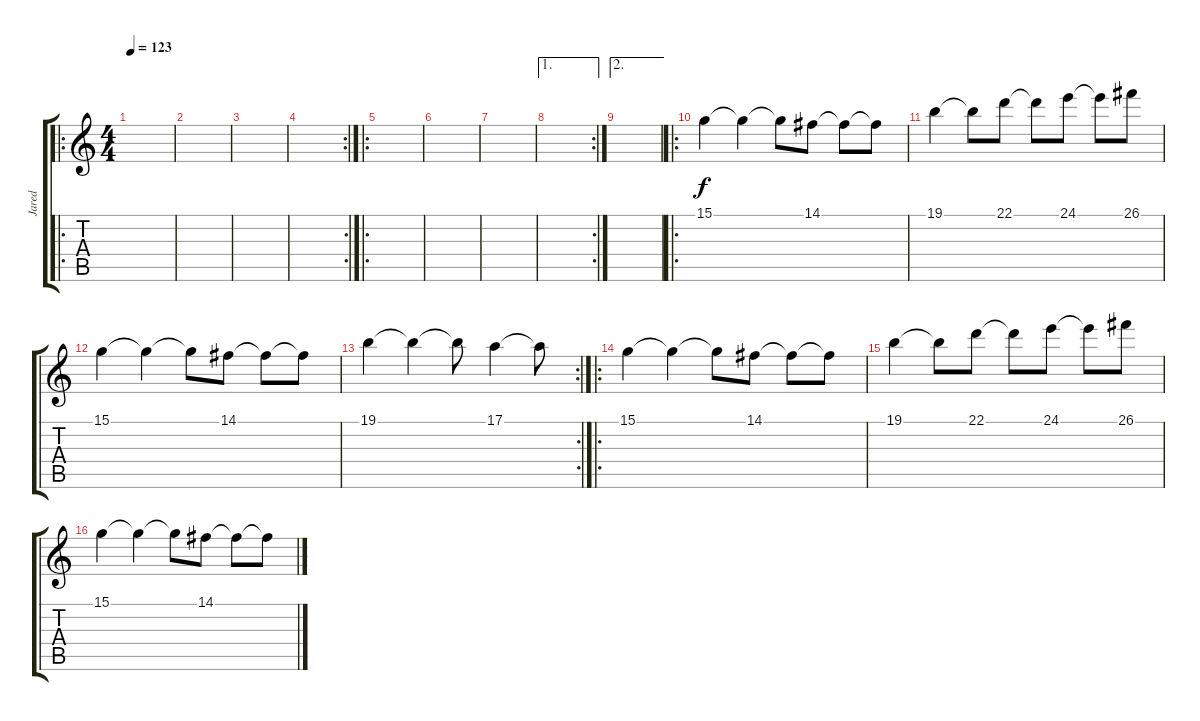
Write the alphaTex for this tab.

\track ("Jared" "Jared") {instrument stringensemble1}
\staff {score tabs}
\tuning (E4 B3 G3 D3 A2 E2) {hide}
\ro
\ts (4 4)
\tempo 123
\clef g2
\ks c
|
|
|
\rc 2
|
\ro
|
|
|
\ae 1
\rc 2
|
\ae 2
|
\ro
15.1.4 15.1{t}.4 15.1{t}.8 14.1.8 14.1{t}.8 14.1{t}.8 |
19.1.4 19.1{t}.8 22.1.8 22.1{t}.8 24.1.8 24.1{t}.8 26.1.8 |
15.1.4 15.1{t}.4 15.1{t}.8 14.1.8 14.1{t}.8 14.1{t}.8 |
\rc 2
19.1.4 19.1{t}.4 19.1{t}.8 17.1.4 17.1{t}.8 |
\ro
15.1.4 15.1{t}.4 15.1{t}.8 14.1.8 14.1{t}.8 14.1{t}.8 |
19.1.4 19.1{t}.8 22.1.8 22.1{t}.8 24.1.8 24.1{t}.8 26.1.8 |
15.1.4 15.1{t}.4 15.1{t}.8 14.1.8 14.1{t}.8 14.1{t}.8
